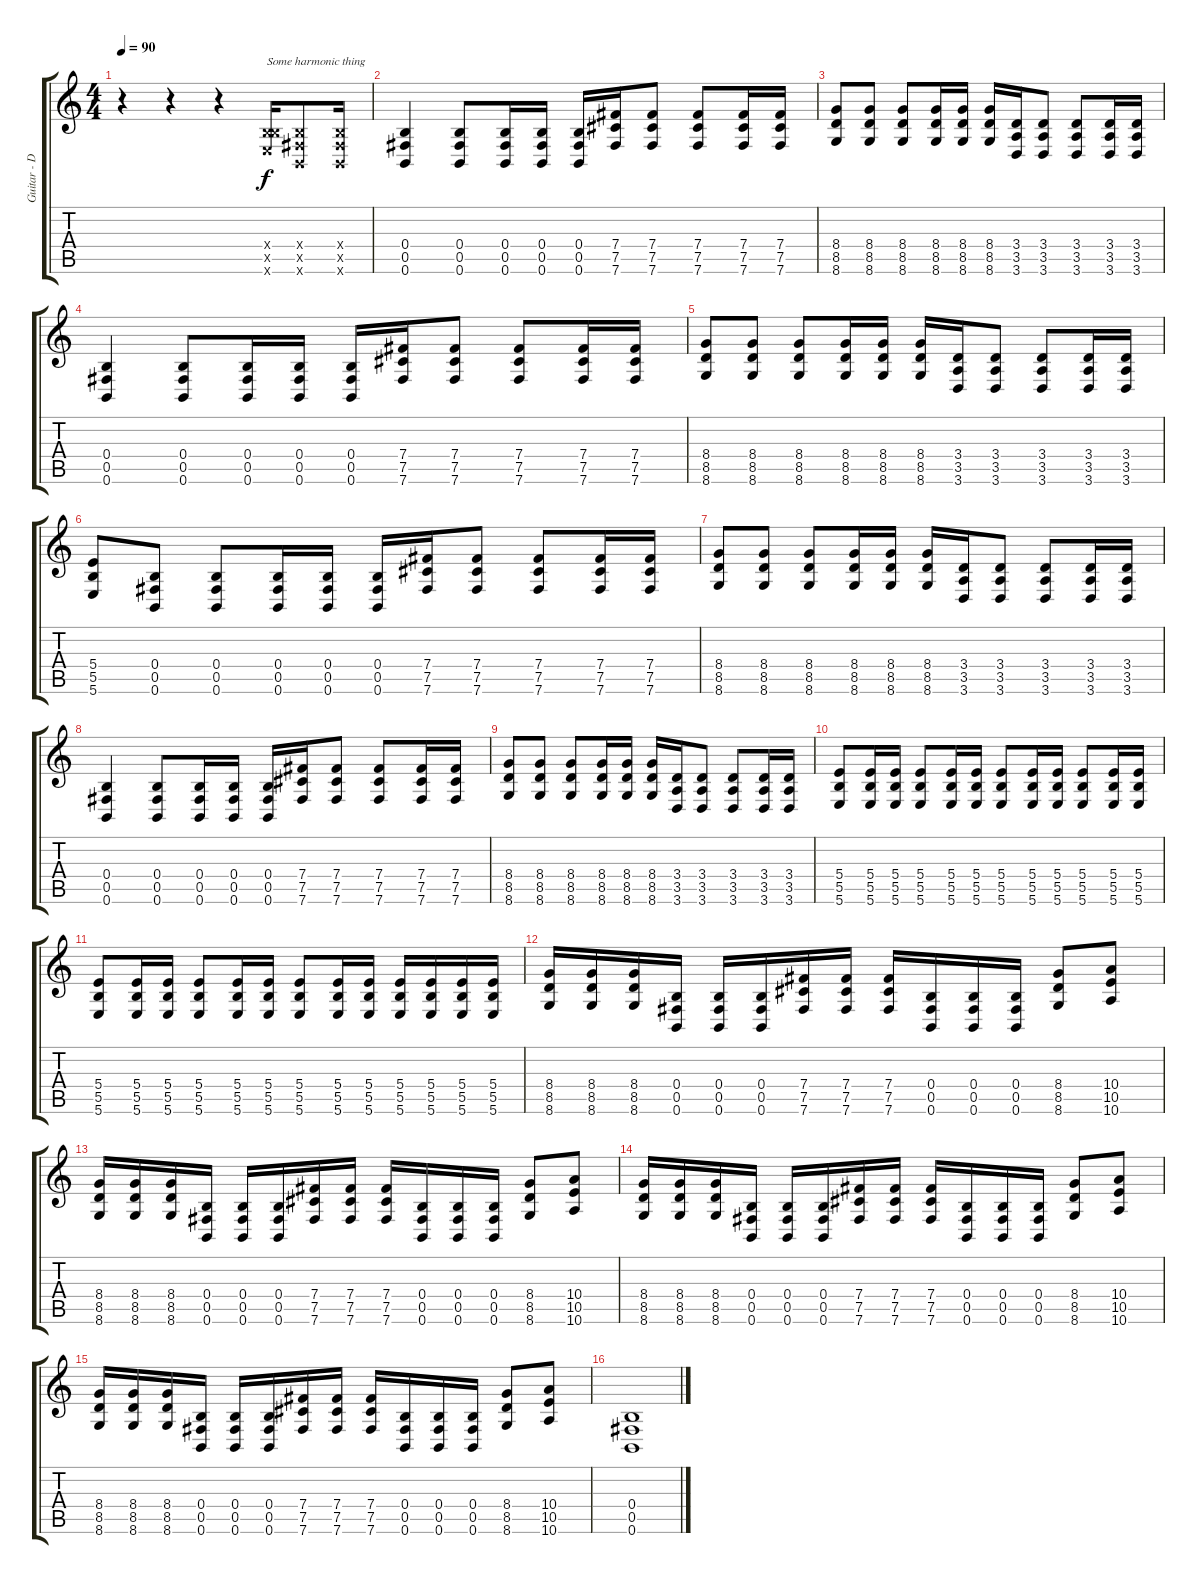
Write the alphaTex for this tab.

\track ("Guitar - Distortion" "Guitar - D") {instrument distortionguitar}
\staff {score tabs}
\tuning (Db4 Ab3 E3 B2 Gb2 B1) {hide}
\ts (4 4)
\tempo 90
\clef g2
\ks c
r.4{dy f} r.4 r.4 (0.4{x} 5.5{x} 5.6{x}).16{txt "Some harmonic thing"} (0.4{x} 0.5{x} 0.6{x}).8 (0.4{x} 0.5{x} 0.6{x}).16 |
(0.4 0.5 0.6).4 (0.4 0.5 0.6).8 (0.4 0.5 0.6).16 (0.4 0.5 0.6).16 (0.4 0.5 0.6).16 (7.4 7.5 7.6).16 (7.4 7.5 7.6).8 (7.4 7.5 7.6).8 (7.4 7.5 7.6).16 (7.4 7.5 7.6).16 |
(8.4 8.5 8.6).8 (8.4 8.5 8.6).8 (8.4 8.5 8.6).8 (8.4 8.5 8.6).16 (8.4 8.5 8.6).16 (8.4 8.5 8.6).16 (3.4 3.5 3.6).16 (3.4 3.5 3.6).8 (3.4 3.5 3.6).8 (3.4 3.5 3.6).16 (3.4 3.5 3.6).16 |
(0.4 0.5 0.6).4 (0.4 0.5 0.6).8 (0.4 0.5 0.6).16 (0.4 0.5 0.6).16 (0.4 0.5 0.6).16 (7.4 7.5 7.6).16 (7.4 7.5 7.6).8 (7.4 7.5 7.6).8 (7.4 7.5 7.6).16 (7.4 7.5 7.6).16 |
(8.4 8.5 8.6).8 (8.4 8.5 8.6).8 (8.4 8.5 8.6).8 (8.4 8.5 8.6).16 (8.4 8.5 8.6).16 (8.4 8.5 8.6).16 (3.4 3.5 3.6).16 (3.4 3.5 3.6).8 (3.4 3.5 3.6).8 (3.4 3.5 3.6).16 (3.4 3.5 3.6).16 |
(5.4 5.5 5.6).8 (0.4 0.5 0.6).8 (0.4 0.5 0.6).8 (0.4 0.5 0.6).16 (0.4 0.5 0.6).16 (0.4 0.5 0.6).16 (7.4 7.5 7.6).16 (7.4 7.5 7.6).8 (7.4 7.5 7.6).8 (7.4 7.5 7.6).16 (7.4 7.5 7.6).16 |
(8.4 8.5 8.6).8 (8.4 8.5 8.6).8 (8.4 8.5 8.6).8 (8.4 8.5 8.6).16 (8.4 8.5 8.6).16 (8.4 8.5 8.6).16 (3.4 3.5 3.6).16 (3.4 3.5 3.6).8 (3.4 3.5 3.6).8 (3.4 3.5 3.6).16 (3.4 3.5 3.6).16 |
(0.4 0.5 0.6).4 (0.4 0.5 0.6).8 (0.4 0.5 0.6).16 (0.4 0.5 0.6).16 (0.4 0.5 0.6).16 (7.4 7.5 7.6).16 (7.4 7.5 7.6).8 (7.4 7.5 7.6).8 (7.4 7.5 7.6).16 (7.4 7.5 7.6).16 |
(8.4 8.5 8.6).8 (8.4 8.5 8.6).8 (8.4 8.5 8.6).8 (8.4 8.5 8.6).16 (8.4 8.5 8.6).16 (8.4 8.5 8.6).16 (3.4 3.5 3.6).16 (3.4 3.5 3.6).8 (3.4 3.5 3.6).8 (3.4 3.5 3.6).16 (3.4 3.5 3.6).16 |
(5.4 5.5 5.6).8 (5.4 5.5 5.6).16 (5.4 5.5 5.6).16 (5.4 5.5 5.6).8 (5.4 5.5 5.6).16 (5.4 5.5 5.6).16 (5.4 5.5 5.6).8 (5.4 5.5 5.6).16 (5.4 5.5 5.6).16 (5.4 5.5 5.6).8 (5.4 5.5 5.6).16 (5.4 5.5 5.6).16 |
(5.4 5.5 5.6).8 (5.4 5.5 5.6).16 (5.4 5.5 5.6).16 (5.4 5.5 5.6).8 (5.4 5.5 5.6).16 (5.4 5.5 5.6).16 (5.4 5.5 5.6).8 (5.4 5.5 5.6).16 (5.4 5.5 5.6).16 (5.4 5.5 5.6).16 (5.4 5.5 5.6).16 (5.4 5.5 5.6).16 (5.4 5.5 5.6).16 |
(8.4 8.5 8.6).16 (8.4 8.5 8.6).16 (8.4 8.5 8.6).16 (0.4 0.5 0.6).16 (0.4 0.5 0.6).16 (0.4 0.5 0.6).16 (7.4 7.5 7.6).16 (7.4 7.5 7.6).16 (7.4 7.5 7.6).16 (0.4 0.5 0.6).16 (0.4 0.5 0.6).16 (0.4 0.5 0.6).16 (8.4 8.5 8.6).8 (10.4 10.5 10.6).8 |
(8.4 8.5 8.6).16 (8.4 8.5 8.6).16 (8.4 8.5 8.6).16 (0.4 0.5 0.6).16 (0.4 0.5 0.6).16 (0.4 0.5 0.6).16 (7.4 7.5 7.6).16 (7.4 7.5 7.6).16 (7.4 7.5 7.6).16 (0.4 0.5 0.6).16 (0.4 0.5 0.6).16 (0.4 0.5 0.6).16 (8.4 8.5 8.6).8 (10.4 10.5 10.6).8 |
(8.4 8.5 8.6).16 (8.4 8.5 8.6).16 (8.4 8.5 8.6).16 (0.4 0.5 0.6).16 (0.4 0.5 0.6).16 (0.4 0.5 0.6).16 (7.4 7.5 7.6).16 (7.4 7.5 7.6).16 (7.4 7.5 7.6).16 (0.4 0.5 0.6).16 (0.4 0.5 0.6).16 (0.4 0.5 0.6).16 (8.4 8.5 8.6).8 (10.4 10.5 10.6).8 |
(8.4 8.5 8.6).16 (8.4 8.5 8.6).16 (8.4 8.5 8.6).16 (0.4 0.5 0.6).16 (0.4 0.5 0.6).16 (0.4 0.5 0.6).16 (7.4 7.5 7.6).16 (7.4 7.5 7.6).16 (7.4 7.5 7.6).16 (0.4 0.5 0.6).16 (0.4 0.5 0.6).16 (0.4 0.5 0.6).16 (8.4 8.5 8.6).8 (10.4 10.5 10.6).8 |
(0.4 0.5 0.6).1
